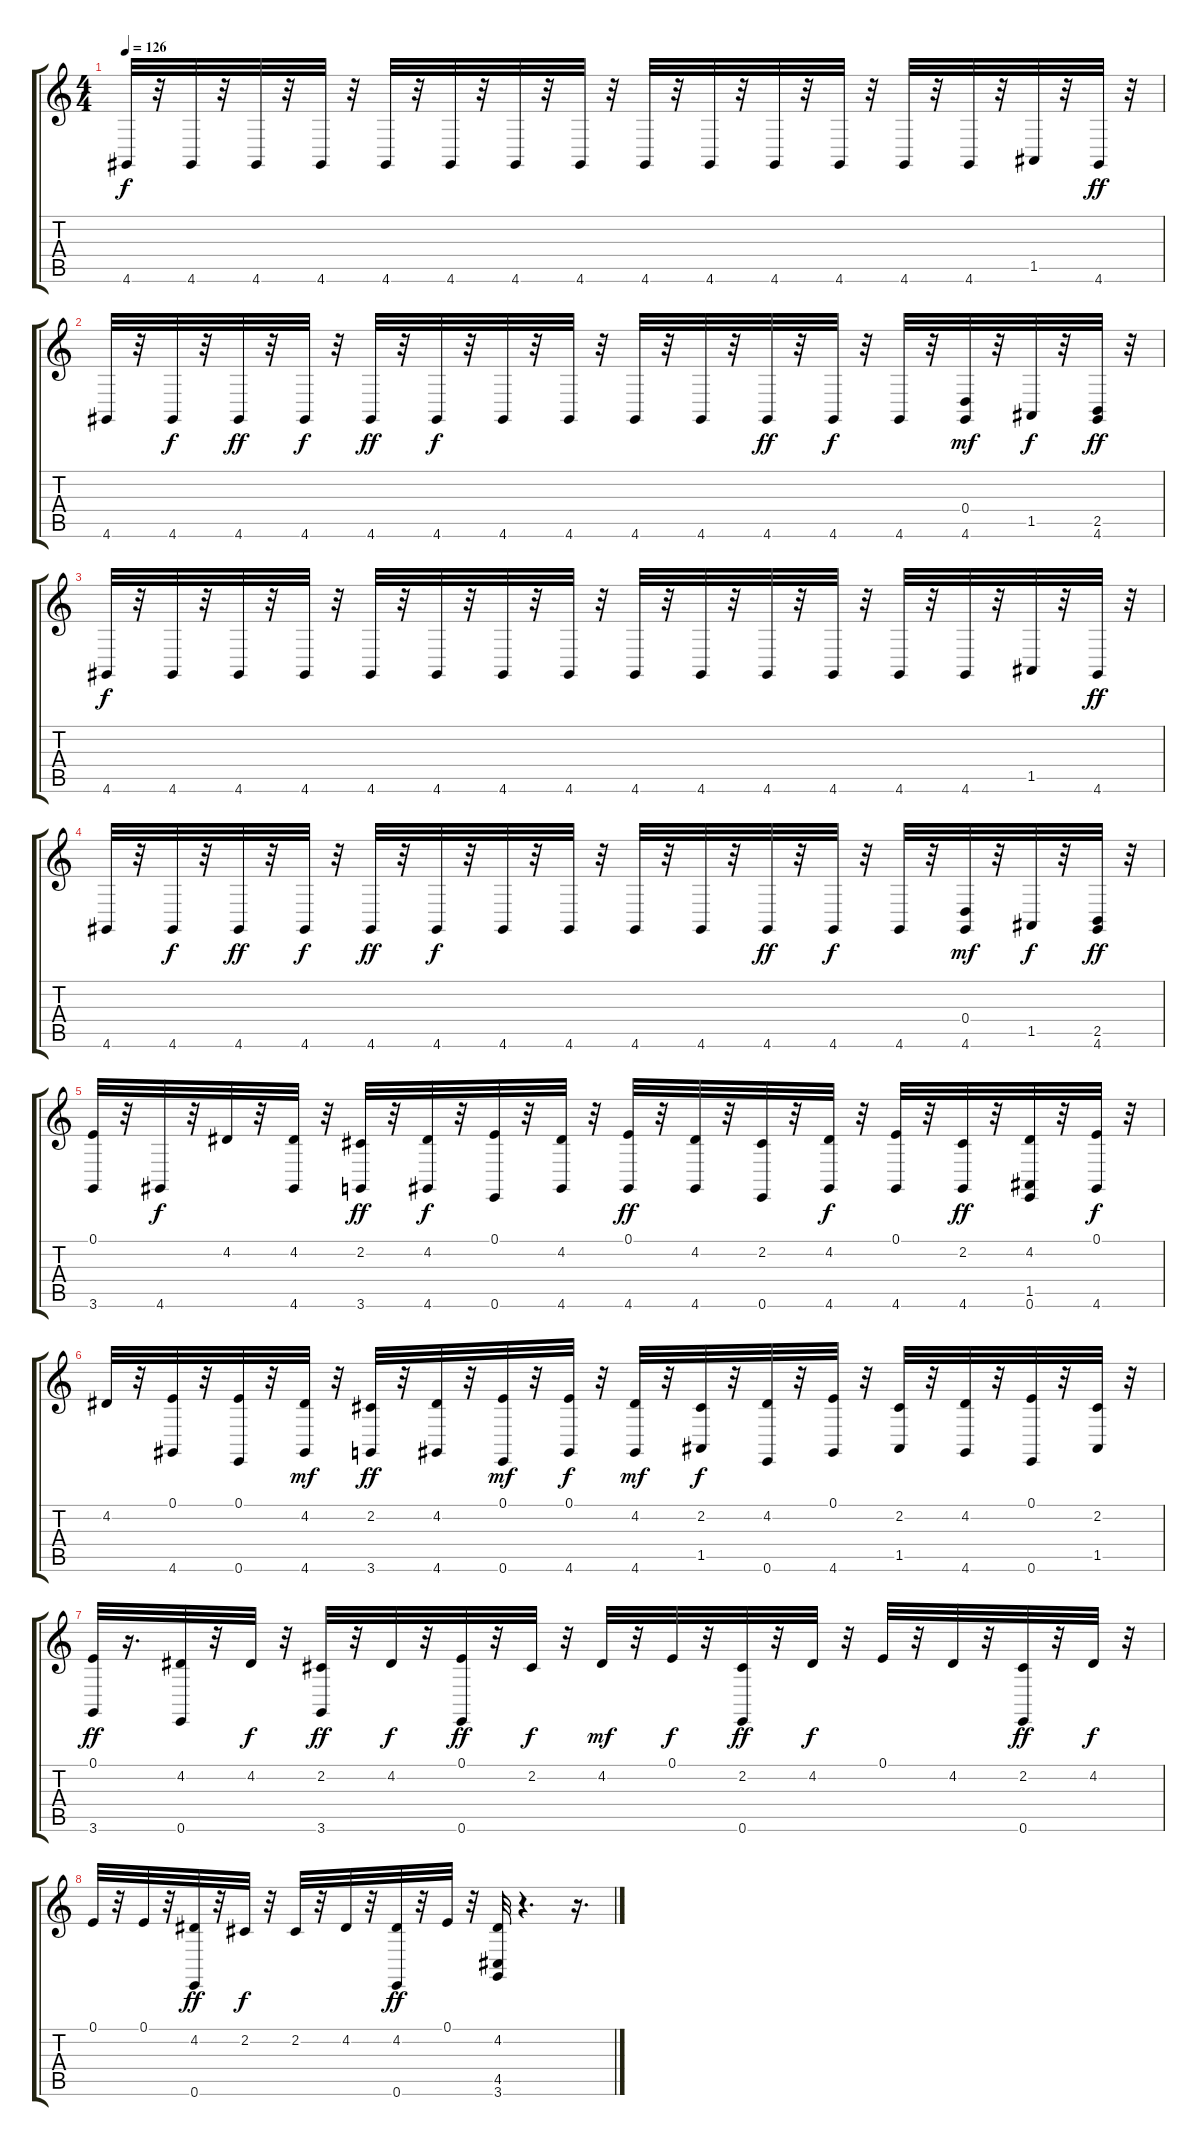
\track "" {instrument brightacousticpiano}
\staff {score tabs}
\tuning (E4 B3 G3 D3 A2 E2) {hide}
\ts (4 4)
\tempo 126
\clef g2
\ks c
4.6.32{dy f} r.32 4.6.32 r.32 4.6.32 r.32 4.6.32 r.32 4.6.32 r.32 4.6.32 r.32 4.6.32 r.32 4.6.32 r.32 4.6.32 r.32 4.6.32 r.32 4.6.32 r.32 4.6.32 r.32 4.6.32 r.32 4.6.32 r.32 1.5.32 r.32 4.6.32{dy ff} r.32 |
4.6.32 r.32 4.6.32{dy f} r.32 4.6.32{dy ff} r.32 4.6.32{dy f} r.32 4.6.32{dy ff} r.32 4.6.32{dy f} r.32 4.6.32 r.32 4.6.32 r.32 4.6.32 r.32 4.6.32 r.32 4.6.32{dy ff} r.32 4.6.32{dy f} r.32 4.6.32 r.32 (0.4 4.6).32{dy mf} r.32 1.5.32{dy f} r.32 (2.5 4.6).32{dy ff} r.32 |
4.6.32{dy f} r.32 4.6.32 r.32 4.6.32 r.32 4.6.32 r.32 4.6.32 r.32 4.6.32 r.32 4.6.32 r.32 4.6.32 r.32 4.6.32 r.32 4.6.32 r.32 4.6.32 r.32 4.6.32 r.32 4.6.32 r.32 4.6.32 r.32 1.5.32 r.32 4.6.32{dy ff} r.32 |
4.6.32 r.32 4.6.32{dy f} r.32 4.6.32{dy ff} r.32 4.6.32{dy f} r.32 4.6.32{dy ff} r.32 4.6.32{dy f} r.32 4.6.32 r.32 4.6.32 r.32 4.6.32 r.32 4.6.32 r.32 4.6.32{dy ff} r.32 4.6.32{dy f} r.32 4.6.32 r.32 (0.4 4.6).32{dy mf} r.32 1.5.32{dy f} r.32 (2.5 4.6).32{dy ff} r.32 |
(0.1 3.6).32 r.32 4.6.32{dy f} r.32 4.2.32 r.32 (4.2 4.6).32 r.32 (2.2 3.6).32{dy ff} r.32 (4.2 4.6).32{dy f} r.32 (0.1 0.6).32 r.32 (4.2 4.6).32 r.32 (0.1 4.6).32{dy ff} r.32 (4.2 4.6).32 r.32 (2.2 0.6).32 r.32 (4.2 4.6).32{dy f} r.32 (0.1 4.6).32 r.32 (2.2 4.6).32{dy ff} r.32 (4.2 1.5 0.6).32 r.32 (0.1 4.6).32{dy f} r.32 |
4.2.32 r.32 (0.1 4.6).32 r.32 (0.1 0.6).32 r.32 (4.2 4.6).32{dy mf} r.32 (2.2 3.6).32{dy ff} r.32 (4.2 4.6).32 r.32 (0.1 0.6).32{dy mf} r.32 (0.1 4.6).32{dy f} r.32 (4.2 4.6).32{dy mf} r.32 (2.2 1.5).32{dy f} r.32 (4.2 0.6).32 r.32 (0.1 4.6).32 r.32 (2.2 1.5).32 r.32 (4.2 4.6).32 r.32 (0.1 0.6).32 r.32 (2.2 1.5).32 r.32 |
(0.1 3.6).32{dy ff} r.16{d} (4.2 0.6).32 r.32 4.2.32{dy f} r.32 (2.2 3.6).32{dy ff} r.32 4.2.32{dy f} r.32 (0.1 0.6).32{dy ff} r.32 2.2.32{dy f} r.32 4.2.32{dy mf} r.32 0.1.32{dy f} r.32 (2.2 0.6).32{dy ff} r.32 4.2.32{dy f} r.32 0.1.32 r.32 4.2.32 r.32 (2.2 0.6).32{dy ff} r.32 4.2.32{dy f} r.32 |
0.1.32 r.32 0.1.32 r.32 (4.2 0.6).32{dy ff} r.32 2.2.32{dy f} r.32 2.2.32 r.32 4.2.32 r.32 (4.2 0.6).32{dy ff} r.32 0.1.32 r.32 (4.2 4.5 3.6).32 r.4{d} r.16{d}
